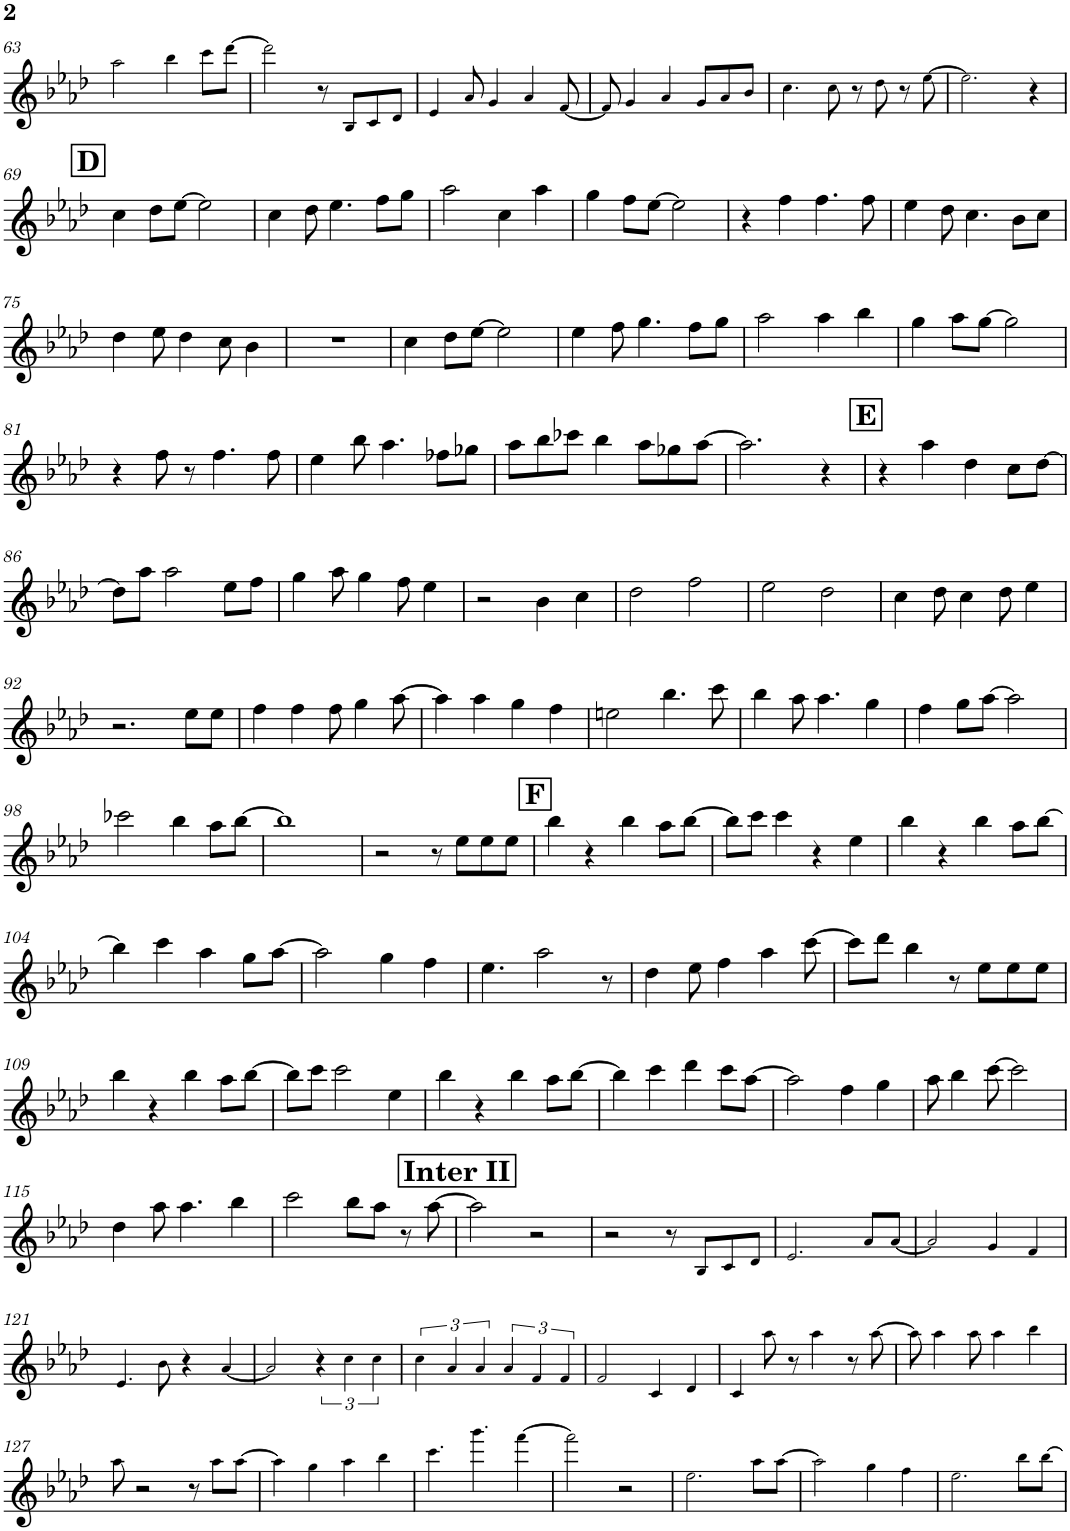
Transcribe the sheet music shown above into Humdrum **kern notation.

**kern
*part1
*staff1
*I"Piano
*I'Pno.
!!LO:PB:g=z
*clefG2
*k[b-e-a-d-]
*M4/4
=63
2aa-!\
4bb-!\
8ccc!\L
[8ddd-!\J
=64
2ddd-!\]
8r
8B-!/L
8c!/
8d-!/J
=65
4e-!/
8a-!/
4g!/
4a-!/
[8f!/
=66
8f!/]
4g!/
4a-!/
8g!/L
8a-!/
8b-!/J
=67
4.cc!\
8cc!\
8r
8dd-!\
8r
[8ee-!\
=68
2.ee-!\]
4r
!!LO:LB:g=z
!!LO:REH:place=s1:a:B:cj:fs=14:t=D
=69
4cc\
8dd-\L
[8ee-\J
2ee-\]
=70
4cc\
8dd-\
4.ee-\
8ff\L
8gg\J
=71
2aa-\
4cc\
4aa-\
=72
4gg\
8ff\L
[8ee-\J
2ee-\]
=73
4r
4ff\
4.ff\
8ff\
=74
4ee-\
8dd-\
4.cc\
8b-\L
8cc\J
!!LO:LB:g=z
=75
4dd-\
8ee-\
4dd-\
8cc\
4b-\
=76
1r
=77
4cc\
8dd-\L
[8ee-\J
2ee-\]
=78
4ee-\
8ff\
4.gg\
8ff\L
8gg\J
=79
2aa-\
4aa-\
4bb-\
=80
4gg\
8aa-\L
[8gg\J
2gg\]
!!LO:LB:g=z
=81
4r
8ff\
8r
4.ff\
8ff\
=82
4ee-\
8bb-\
4.aa-\
8ff-X\L
8gg-X\J
=83
8aa-\L
8bb-\
8ccc-X\J
4bb-\
8aa-\L
8gg-X\
[8aa-\J
=84
2.aa-\]
4r
!!LO:REH:place=s1:a:B:cj:fs=14:t=E
=85
4r
4aa-\
4dd-\
8cc\L
[8dd-\J
!!LO:LB:g=z
=86
8dd-\L]
8aa-\J
2aa-\
8ee-\L
8ff\J
=87
4gg\
8aa-\
4gg\
8ff\
4ee-\
=88
2r
4b-\
4cc\
=89
2dd-\
2ff\
=90
2ee-\
2dd-\
=91
4cc\
8dd-\
4cc\
8dd-\
4ee-\
!!LO:LB:g=z
=92
2.r
8ee-\L
8ee-\J
=93
4ff\
4ff\
8ff\
4gg\
[8aa-\
=94
4aa-\]
4aa-\
4gg\
4ff\
=95
2een\
4.bb-\
8ccc\
=96
4bb-\
8aa-\
4.aa-\
4gg\
=97
4ff\
8gg\L
[8aa-\J
2aa-\]
!!LO:LB:g=z
=98
2ccc-X\
4bb-\
8aa-\L
[8bb-\J
=99
1bb-]
=100
2r
8r
8ee-\L
8ee-\
8ee-\J
!!LO:REH:place=s1:a:B:cj:fs=14:t=F
=101
4bb-\
4r
4bb-\
8aa-\L
[8bb-\J
=102
8bb-\L]
8ccc\J
4ccc\
4r
4ee-\
=103
4bb-\
4r
4bb-\
8aa-\L
[8bb-\J
!!LO:LB:g=z
=104
4bb-\]
4ccc\
4aa-\
8gg\L
[8aa-\J
=105
2aa-\]
4gg\
4ff\
=106
4.ee-\
2aa-\
8r
=107
4dd-\
8ee-\
4ff\
4aa-\
[8ccc\
=108
8ccc\L]
8ddd-\J
4bb-\
8r
8ee-\L
8ee-\
8ee-\J
!!LO:LB:g=z
=109
4bb-\
4r
4bb-\
8aa-\L
[8bb-\J
=110
8bb-\L]
8ccc\J
2ccc\
4ee-\
=111
4bb-\
4r
4bb-\
8aa-\L
[8bb-\J
=112
4bb-\]
4ccc\
4ddd-\
8ccc\L
[8aa-\J
=113
2aa-\]
4ff\
4gg\
=114
8aa-\
4bb-\
[8ccc\
2ccc\]
!!LO:LB:g=z
=115
4dd-\
8aa-\
4.aa-\
4bb-\
=116
2ccc\
8bb-\L
8aa-\J
8r
[8aa-\
!!LO:REH:place=s1:a:B:cj:fs=14:t=Inter II
=117
2aa-\]
2r
=118
2r
8r
8B-!/L
8c!/
8d-!/J
=119
2.e-!/
8a-!/L
[8a-!/J
=120
2a-!/]
4g!/
4f!/
!!LO:LB:g=z
=121
4.e-!/
8b-!\
4r
[4a-!/
=122
2a-!/]
6r
6cc!\
6cc!\
=123
6cc!\
6a-!/
6a-!/
6a-!/
6f!/
6f!/
=124
2f!/
4c!/
4d-!/
=125
4c!/
8aa-!\
8r
4aa-!\
8r
[8aa-!\
=126
8aa-!\]
4aa-!\
8aa-!\
4aa-!\
4bb-!\
!!LO:LB:g=z
=127
8aa-!\
2r
8r
8aa-!\L
[8aa-!\J
=128
4aa-!\]
4gg!\
4aa-!\
4bb-!\
=129
4.ccc!\
4.ggg!\
[4fff!\
=130
2fff!\]
2r
=131
2.ee-!\
8aa-!\L
[8aa-!\J
=132
2aa-!\]
4gg!\
4ff!\
=133
2.ee-!\
8bb-!\L
[8bb-!\J
=
*-
